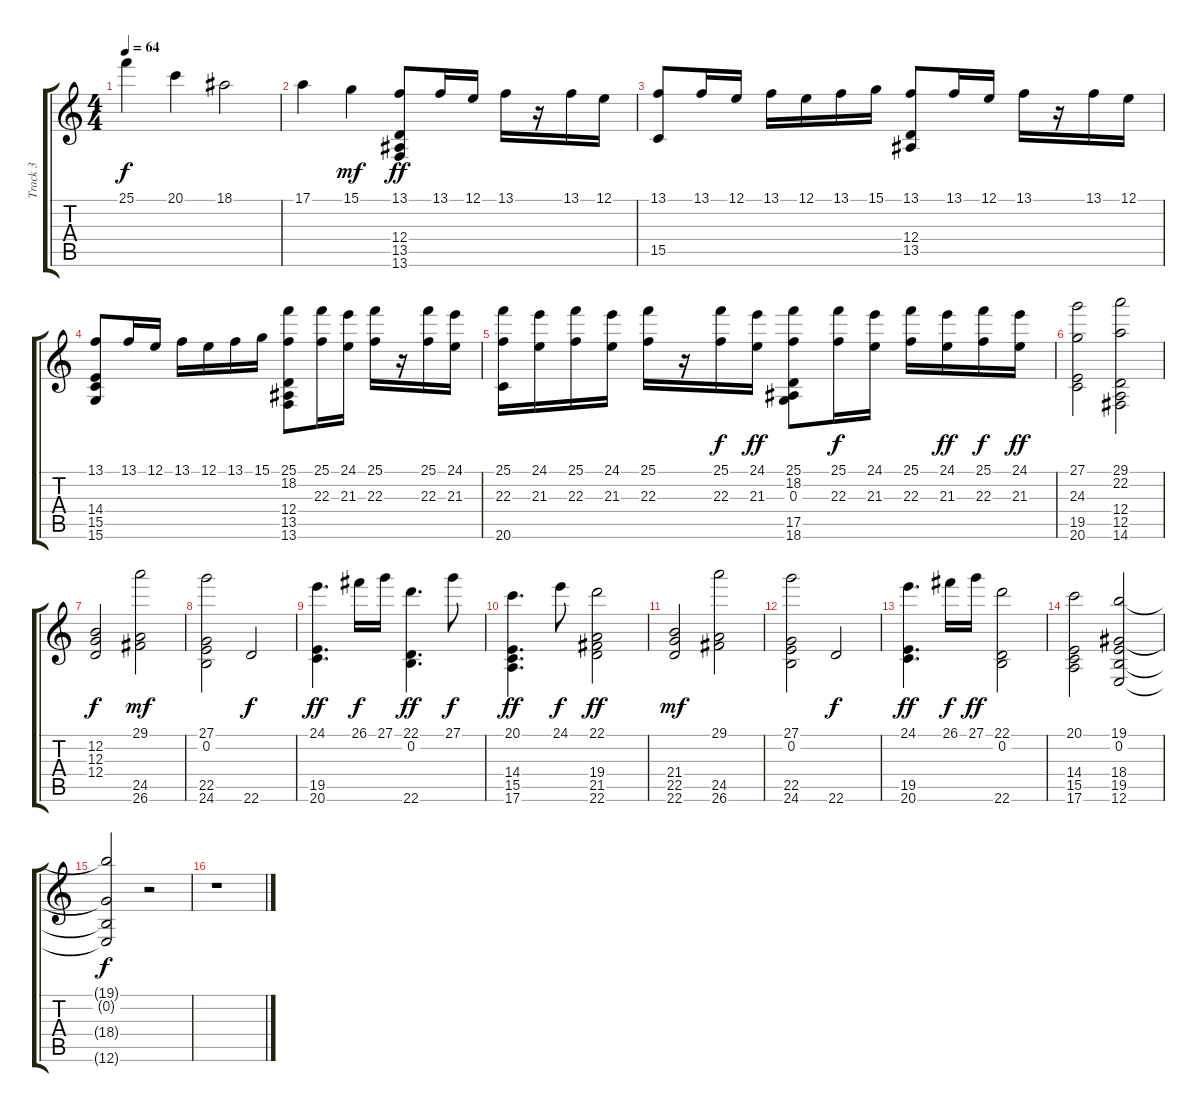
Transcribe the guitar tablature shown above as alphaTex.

\track ("Track 3" "Track 3") {instrument stringensemble2}
\staff {score tabs}
\tuning (E4 B3 G3 D3 A2 E2) {hide}
\ts (4 4)
\tempo 64
\clef g2
\ks c
25.1{t}.4{dy f} 20.1.4 18.1.2 |
17.1.4 15.1.4{dy mf} (13.1 12.4 13.5 13.6).8{dy ff} 13.1.16 12.1.16 13.1.16 r.16 13.1.16 12.1.16 |
(13.1 15.5).8 13.1.16 12.1.16 13.1.16 12.1.16 13.1.16 15.1.16 (13.1 12.4 13.5).8 13.1.16 12.1.16 13.1.16 r.16 13.1.16 12.1.16 |
(13.1 14.4 15.5 15.6).8 13.1.16 12.1.16 13.1.16 12.1.16 13.1.16 15.1.16 (25.1 18.2 12.4 13.5 13.6).8 (25.1 22.3).16 (24.1 21.3).16 (25.1 22.3).16 r.16 (25.1 22.3).16 (24.1 21.3).16 |
(25.1 22.3 20.6).16 (24.1 21.3).16 (25.1 22.3).16 (24.1 21.3).16 (25.1 22.3).16 r.16 (25.1 22.3).16{dy f} (24.1 21.3).16{dy ff} (25.1 18.2 0.3 17.5 18.6).8 (25.1 22.3).16{dy f} (24.1 21.3).16 (25.1 22.3).16 (24.1 21.3).16{dy ff} (25.1 22.3).16{dy f} (24.1 21.3).16{dy ff} |
(27.1 24.3 19.5 20.6).2 (29.1 22.2 12.4 12.5 14.6).2 |
(12.2 12.3 12.4).2{dy f} (29.1 24.5 26.6).2{dy mf} |
(27.1 0.2 22.5 24.6).2 22.6.2{dy f} |
(24.1 19.5 20.6).4{d dy ff} 26.1.16{dy f} 27.1.16 (22.1 0.2 22.6).4{d dy ff} 27.1.8{dy f} |
(20.1 14.4 15.5 17.6).4{d dy ff} 24.1.8{dy f} (22.1 19.4 21.5 22.6).2{dy ff} |
(21.4 22.5 22.6).2{dy mf} (29.1 24.5 26.6).2 |
(27.1 0.2 22.5 24.6).2 22.6.2{dy f} |
(24.1 19.5 20.6).4{d dy ff} 26.1.16{dy f} 27.1.16{dy ff} (22.1 0.2 22.6).2 |
(20.1 14.4 15.5 17.6).2 (19.1 0.2 18.4 19.5 12.6).2 |
(19.1{t} 0.2{t} 18.4{t} 12.6{t}).2{dy f} r.2 |
r.1
